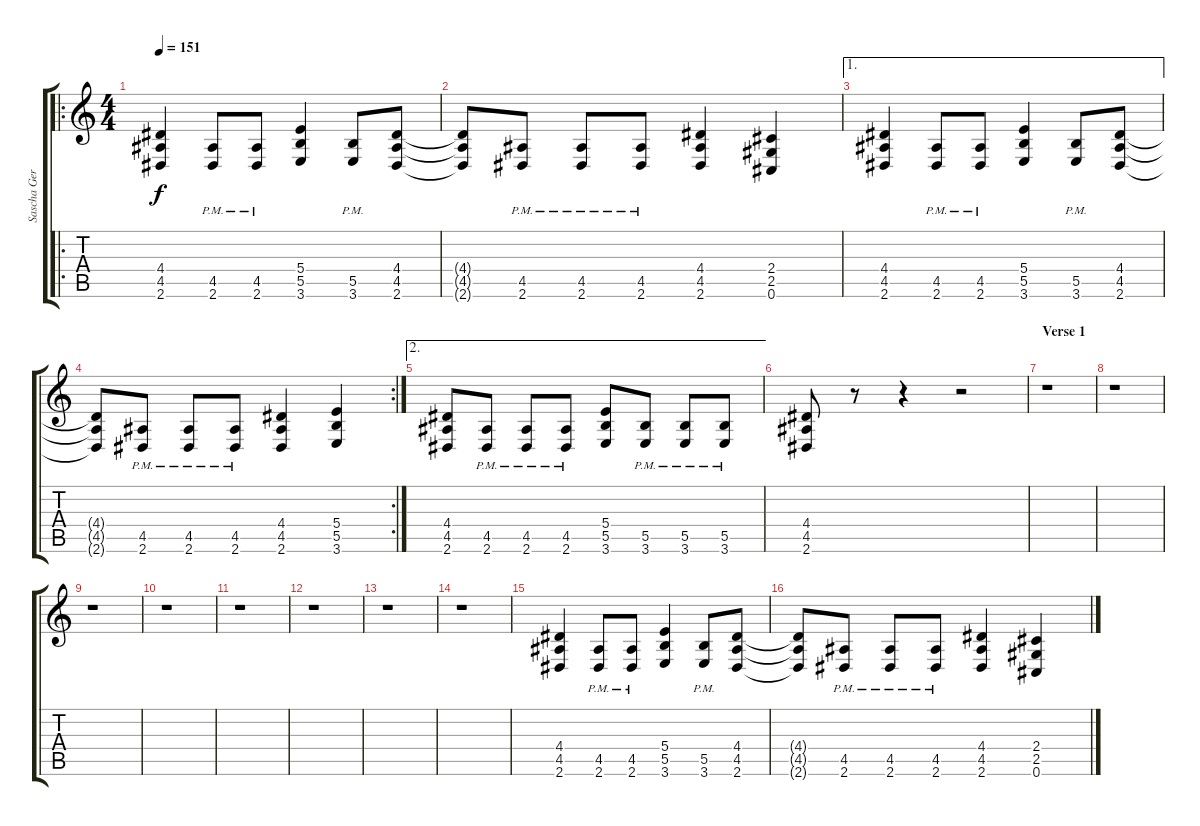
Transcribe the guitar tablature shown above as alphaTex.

\track ("Sascha Gerbig" "Sascha Ger") {instrument overdrivenguitar}
\staff {score tabs}
\tuning (Db4 Ab3 E3 B2 Gb2 Db2) {hide}
\ro
\ts (4 4)
\tempo 151
\clef g2
\ks c
(4.4 4.5 2.6).4{dy f} (4.5{pm} 2.6{pm}).8 (4.5{pm} 2.6{pm}).8 (5.4 5.5 3.6).4 (5.5{pm} 3.6{pm}).8 (4.4 4.5 2.6).8 |
(4.4{t} 4.5{t} 2.6{t}).8 (4.5{pm} 2.6{pm}).8 (4.5{pm} 2.6{pm}).8 (4.5{pm} 2.6{pm}).8 (4.4 4.5 2.6).4 (2.4 2.5 0.6).4 |
\ae 1
(4.4 4.5 2.6).4 (4.5{pm} 2.6{pm}).8 (4.5{pm} 2.6{pm}).8 (5.4 5.5 3.6).4 (5.5{pm} 3.6{pm}).8 (4.4 4.5 2.6).8 |
\rc 2
(4.4{t} 4.5{t} 2.6{t}).8 (4.5{pm} 2.6{pm}).8 (4.5{pm} 2.6{pm}).8 (4.5{pm} 2.6{pm}).8 (4.4 4.5 2.6).4 (5.4 5.5 3.6).4 |
\ae 2
(4.4 4.5 2.6).8 (4.5{pm} 2.6{pm}).8 (4.5{pm} 2.6{pm}).8 (4.5{pm} 2.6{pm}).8 (5.4 5.5 3.6).8 (5.5{pm} 3.6{pm}).8 (5.5{pm} 3.6{pm}).8 (5.5{pm} 3.6{pm}).8 |
(4.4 4.5 2.6).8 r.8 r.4 r.2 |
\section ("" "Verse 1")
r.1 |
r.1 |
r.1 |
r.1 |
r.1 |
r.1 |
r.1 |
r.1 |
(4.4 4.5 2.6).4 (4.5{pm} 2.6{pm}).8 (4.5{pm} 2.6{pm}).8 (5.4 5.5 3.6).4 (5.5{pm} 3.6{pm}).8 (4.4 4.5 2.6).8 |
(4.4{t} 4.5{t} 2.6{t}).8 (4.5{pm} 2.6{pm}).8 (4.5{pm} 2.6{pm}).8 (4.5{pm} 2.6{pm}).8 (4.4 4.5 2.6).4 (2.4 2.5 0.6).4
